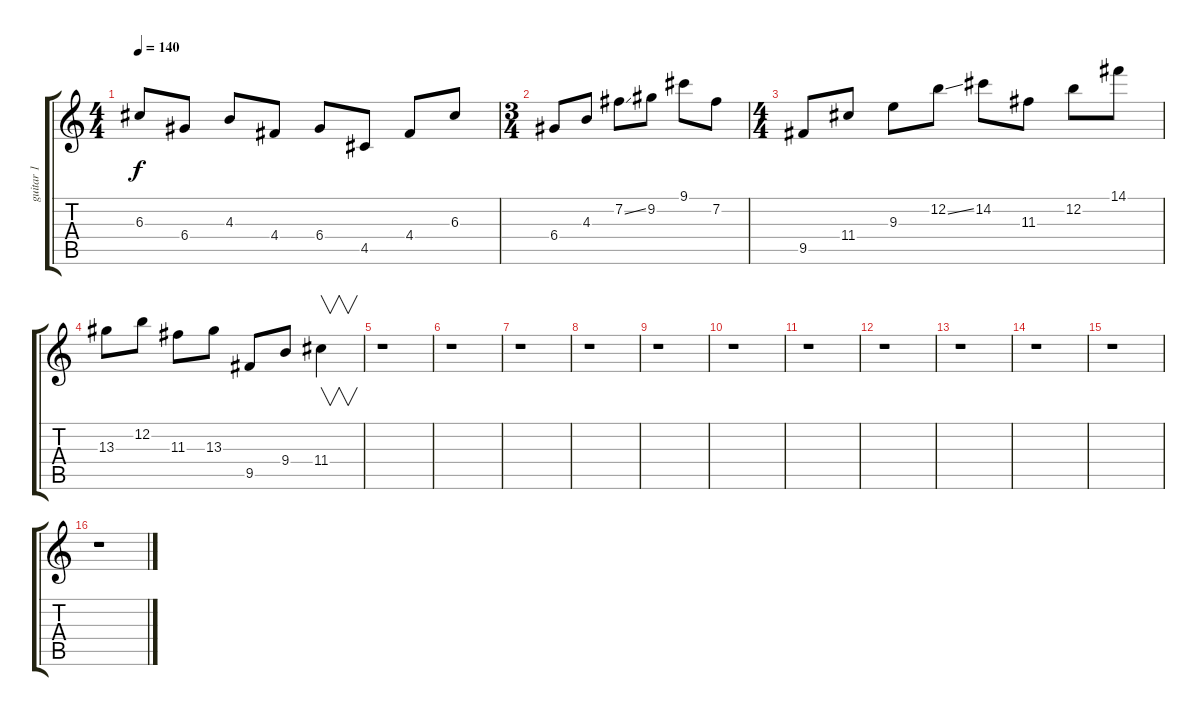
\track ("guitar 1" "guitar 1") {instrument overdrivenguitar}
\staff {score tabs}
\tuning (E4 B3 G3 D3 A2 E2) {hide}
\ts (4 4)
\tempo 140
\clef g2
\ks c
6.3.8{dy f} 6.4.8 4.3.8 4.4.8 6.4.8 4.5.8 4.4.8 6.3.8 |
\ts (3 4)
6.4.8 4.3.8 7.2{ss}.8 9.2.8 9.1.8 7.2.8 |
\ts (4 4)
9.5.8 11.4.8 9.3.8 12.2{ss}.8 14.2.8 11.3.8 12.2.8 14.1.8 |
13.3.8 12.2.8 11.3.8 13.3.8 9.5.8 9.4.8 11.4.4{v} |
r.1 |
r.1 |
r.1 |
r.1 |
r.1 |
r.1 |
r.1 |
r.1 |
r.1 |
r.1 |
r.1 |
r.1
